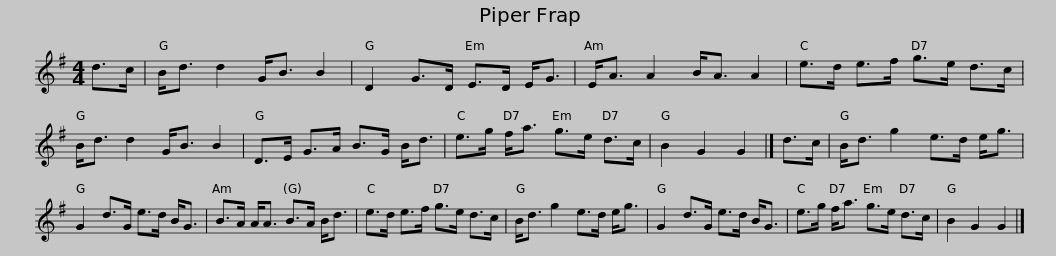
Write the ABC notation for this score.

X:1
L:1/8
M:4/4
I:linebreak $
K:G
V:1 treble
V:1
 d>c | B<d d2 G<B B2 | D2 G>D E>D E<G | E<A A2 B<A A2 | e>d e>f g>e d>c | %5
 B<d d2 G<B B2 |$ D>E G>A B>G B<d | e>g f<a g>e d>c | B2 G2 G2 |] d>c | %10
 B<d g2 e>d e<g | G2 d>G e>d B<G |$ B>A A<A B>A B<d | e>d e>f g>e d>c | B<d g2 e>d e<g | %15
 G2 d>G e>d B<G | e>g f<a g>e d>c |$ B2 G2 G2 |] %18
